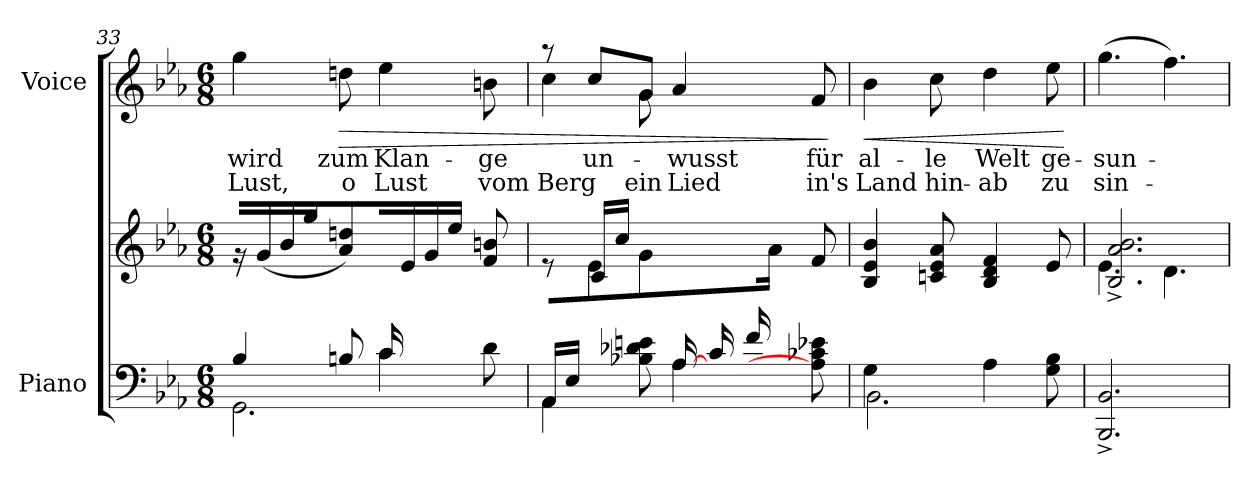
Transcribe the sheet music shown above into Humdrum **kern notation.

**kern	**kern	**kern	**text	**text	**dynam
*part2	*part2	*part1	*part1	*part1	*part1
*staff3	*staff2	*staff1	*staff1	*staff1	*staff1
*I"Piano	*	*I"Voice	*	*	*
*I'Pno	*	*	*	*	*
*clefF4	*clefG2	*clefG2	*	*	*
*k[b-e-a-]	*k[b-e-a-]	*k[b-e-a-]	*	*	*
*M6/8	*M6/8	*M6/8	*	*	*
=33	=33	=33	=33	=33	=33
*^	*	*	*	*	*
*	*^	*	*	*	*	*
4.ryy	4B-/	2.GG\	16r	4gg\	wird	Lust,	.
.	.	.	(16g/LL	.	.	.	.
.	.	.	16b-/	.	.	.	.
.	.	.	16gg/JJ	.	.	.	.
!	!	!	!	!	!	!	!LO:HP:b
.	8Bn/	.	8a-/ 8ddn/)	8ddn\	zum	o	>
(16c/LL	4c\	.	16ryy	4ee-\	Klan-	Lust	.
4ryy	.	.	16e-\	.	.	.	.
.	.	.	16g\	.	.	.	.
.	.	.	16ee-\JJ	.	.	.	.
.	8d\	.	8f/ 8bn/)	8bn\	-ge	vom	.
16ryy	.	.	.	.	.	.	.
=34	=34	=34	=34	=34	=34	=34	=34
*	*	*	*^	*^	*	*	*
4.ryy	16AA-/LL	4AA-\	8r	8ryy	8r	4cc\	.	Berg	.
.	16E-/JJ	.	.	.	.	.	.	.	.
.	8ryy	.	8e-\	16c/LL	8cc/L	.	un-	.	.
.	.	.	.	16cc/JJ	.	.	.	.	.
.	8B-X\ 8d-X\ 8en\	8ryy	8g/	2ryy	8g/J	8g\	.	ein	.
([16A-/LL	8ryy	4A-\	8.ryy	.	4a-/	4.ryy	-wusst	Lied	.
16c/	.	.	.	.	.	.	.	.	.
16f/	8ryy	.	.	.	.	.	.	.	.
8.ryy	.	.	16a-\JJ	.	.	.	.	.	.
.	8A-\] 8c-X\ 8e-X\	8ryy	8f/)	.	8f/	.	für	in's	.
*v	*v	*v	*	*	*v	*v	*	*	*
*	*v	*v	*	*	*	*
.	.	.	.	.	]
=35	=35	=35	=35	=35	=35
*^	*	*	*	*	*
*	*^	*	*	*	*	*
!	!	!	!	!	!	!	!LO:HP:b
4G\	2.ryy	2.BB-\	4B-/ 4e-/ 4b-/	4b-\	al-	Land	<
8ryy	.	.	8cn/ 8e-/ 8a-/	8cc\	-le	hin-	.
4A-\	.	.	4B-/ 4d/ 4f/	4dd\	Welt	-ab	.
8G\ 8B-\	.	.	8e-/	8ee-\	ge-	zu	.
*v	*v	*v	*	*	*	*	*
.	.	.	.	.	[
=36	=36	=36	=36	=36	=36
*^	*^	*	*	*	*
2.ryy	2.BBB-/^ 2.BB-/^	4.e-\	2.B-/^ 2.a-/^ 2.b-/^	(4.gg\	-sun-	sin-	.
.	.	4.d\	.	4.ff\)	.	.	.
*v	*v	*	*	*	*	*	*
*	*v	*v	*	*	*	*
=	=	=	=	=	=
*-	*-	*-	*-	*-	*-
